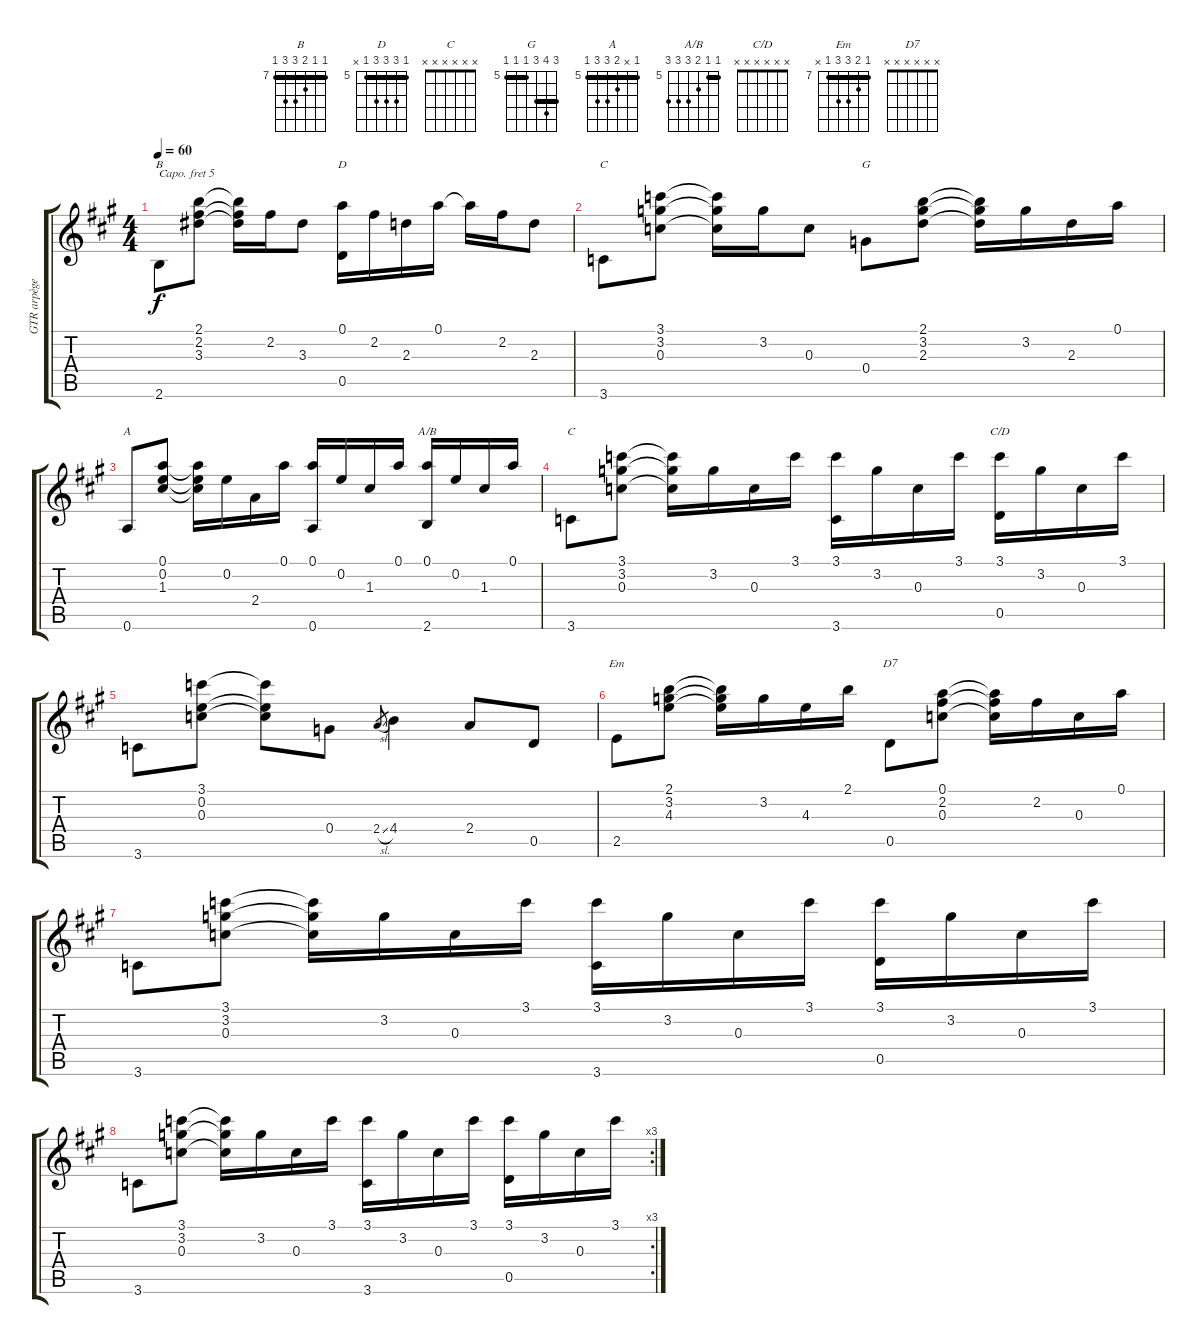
\track ("GTR arpèges" "GTR arpège") {instrument acousticguitarnylon}
\staff {score tabs}
\capo 5
\tuning (E4 B3 G3 D3 A2 E2) {hide}
\chord ("B" 7 7 8 9 9 7) {firstfret 7 barre 7}
\chord ("D" 5 7 7 7 5 x) {firstfret 5 barre 5}
\chord ("C" 8 8 5 x 5 8) {firstfret 5 barre (5 8)}
\chord ("G" 7 8 7 5 5 5) {firstfret 5 barre (5 7)}
\chord ("A" 5 x 6 7 7 5) {firstfret 5 barre 5}
\chord ("A/B" 5 5 6 7 7 7) {firstfret 5 barre 5}
\chord ("C" x x x x x x)
\chord ("C/D" x x x x x x)
\chord ("Em" 7 8 9 9 7 x) {firstfret 7 barre 7}
\chord ("D7" x x x x x x)
\ts (4 4)
\tempo 60
\clef g2
\ks a
2.6.8{ch "B" dy f} (2.1 2.2 3.3).8 (2.1{t} 2.2{t} 3.3{t}).16 2.2.16 3.3.8 (0.1 0.5).16{ch "D"} 2.2.16 2.3.16 0.1.16 0.1{t}.16 2.2.16 2.3.8 |
3.6.8{ch "C"} (3.1 3.2 0.3).8 (3.1{t} 3.2{t} 0.3{t}).16 3.2.16 0.3.8 0.4.8{ch "G"} (2.1 3.2 2.3).8 (2.1{t} 3.2{t} 2.3{t}).16 3.2.16 2.3.16 0.1.16 |
0.6.8{ch "A"} (0.1 0.2 1.3).8 (0.1{t} 0.2{t} 1.3{t}).16 0.2.16 2.4.16 0.1.16 (0.1 0.6).16 0.2.16 1.3.16 0.1.16 (0.1 2.6).16{ch "A/B"} 0.2.16 1.3.16 0.1.16 |
3.6.8{ch "C"} (3.1 3.2 0.3).8 (3.1{t} 3.2{t} 0.3{t}).16 3.2.16 0.3.16 3.1.16 (3.1 3.6).16 3.2.16 0.3.16 3.1.16 (3.1 0.5).16{ch "C/D"} 3.2.16 0.3.16 3.1.16 |
3.6.8 (3.1 0.2 0.3).8 (3.1{t} 0.2{t} 0.3{t}).8 0.4.8 2.4{sl}.8{gr} 4.4.4 2.4.8 0.5.8 |
2.5.8{ch "Em"} (2.1 3.2 4.3).8 (2.1{t} 3.2{t} 4.3{t}).16 3.2.16 4.3.16 2.1.16 0.5.8{ch "D7"} (0.1 2.2 0.3).8 (0.1{t} 2.2{t} 0.3{t}).16 2.2.16 0.3.16 0.1.16 |
3.6.8 (3.1 3.2 0.3).8 (3.1{t} 3.2{t} 0.3{t}).16 3.2.16 0.3.16 3.1.16 (3.1 3.6).16 3.2.16 0.3.16 3.1.16 (3.1 0.5).16 3.2.16 0.3.16 3.1.16 |
\rc 3
3.6.8 (3.1 3.2 0.3).8 (3.1{t} 3.2{t} 0.3{t}).16 3.2.16 0.3.16 3.1.16 (3.1 3.6).16 3.2.16 0.3.16 3.1.16 (3.1 0.5).16 3.2.16 0.3.16 3.1.16
